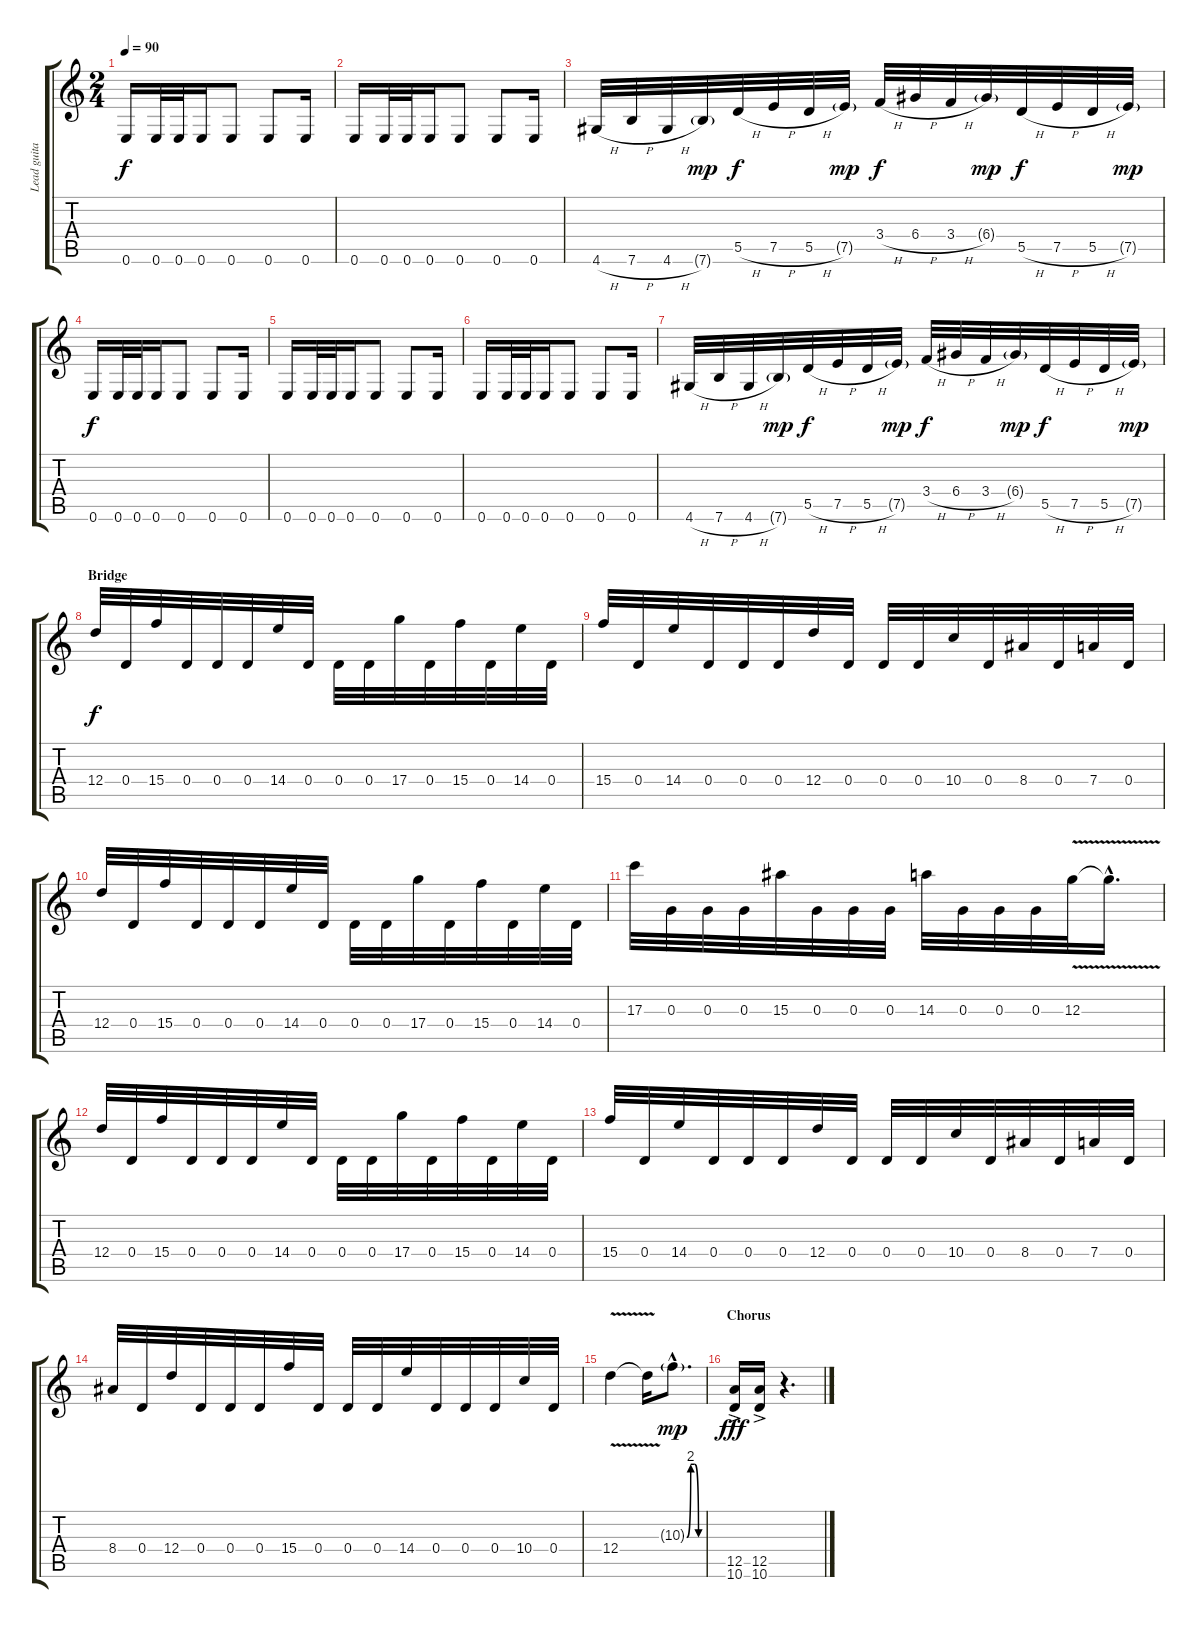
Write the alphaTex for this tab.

\track ("Lead guitar (Luca Turilli)" "Lead guita") {instrument overdrivenguitar}
\staff {score tabs}
\tuning (E4 B3 G3 D3 A2 E2) {hide}
\ts (2 4)
\tempo 90
\clef g2
\ks c
0.6.16{dy f} 0.6.32 0.6.32 0.6.16 0.6.8 0.6.8 0.6.16 |
0.6.16 0.6.32 0.6.32 0.6.16 0.6.8 0.6.8 0.6.16 |
4.6{h}.32 7.6{h}.32 4.6{h}.32 7.6{g}.32{dy mp} 5.5{h}.32{dy f} 7.5{h}.32 5.5{h}.32 7.5{g}.32{dy mp} 3.4{h}.32{dy f} 6.4{h}.32 3.4{h}.32 6.4{g}.32{dy mp} 5.5{h}.32{dy f} 7.5{h}.32 5.5{h}.32 7.5{g}.32{dy mp} |
0.6.16{dy f} 0.6.32 0.6.32 0.6.16 0.6.8 0.6.8 0.6.16 |
0.6.16 0.6.32 0.6.32 0.6.16 0.6.8 0.6.8 0.6.16 |
0.6.16 0.6.32 0.6.32 0.6.16 0.6.8 0.6.8 0.6.16 |
4.6{h}.32 7.6{h}.32 4.6{h}.32 7.6{g}.32{dy mp} 5.5{h}.32{dy f} 7.5{h}.32 5.5{h}.32 7.5{g}.32{dy mp} 3.4{h}.32{dy f} 6.4{h}.32 3.4{h}.32 6.4{g}.32{dy mp} 5.5{h}.32{dy f} 7.5{h}.32 5.5{h}.32 7.5{g}.32{dy mp} |
\section ("" "Bridge")
12.4.32{dy f} 0.4.32 15.4.32 0.4.32 0.4.32 0.4.32 14.4.32 0.4.32 0.4.32 0.4.32 17.4.32 0.4.32 15.4.32 0.4.32 14.4.32 0.4.32 |
15.4.32 0.4.32 14.4.32 0.4.32 0.4.32 0.4.32 12.4.32 0.4.32 0.4.32 0.4.32 10.4.32 0.4.32 8.4.32 0.4.32 7.4.32 0.4.32 |
12.4.32 0.4.32 15.4.32 0.4.32 0.4.32 0.4.32 14.4.32 0.4.32 0.4.32 0.4.32 17.4.32 0.4.32 15.4.32 0.4.32 14.4.32 0.4.32 |
17.3.32 0.3.32 0.3.32 0.3.32 15.3.32 0.3.32 0.3.32 0.3.32 14.3.32 0.3.32 0.3.32 0.3.32 12.3{v}.32 12.3{hac t}.16{d} |
12.4.32 0.4.32 15.4.32 0.4.32 0.4.32 0.4.32 14.4.32 0.4.32 0.4.32 0.4.32 17.4.32 0.4.32 15.4.32 0.4.32 14.4.32 0.4.32 |
15.4.32 0.4.32 14.4.32 0.4.32 0.4.32 0.4.32 12.4.32 0.4.32 0.4.32 0.4.32 10.4.32 0.4.32 8.4.32 0.4.32 7.4.32 0.4.32 |
8.4.32 0.4.32 12.4.32 0.4.32 0.4.32 0.4.32 15.4.32 0.4.32 0.4.32 0.4.32 14.4.32 0.4.32 0.4.32 0.4.32 10.4.32 0.4.32 |
12.4{v}.4 12.4{t}.16 10.3{be (custom 0 0 15 8 30 8 45 0 60 0) g hac}.8{d dy mp} |
\section ("" "Chorus")
(12.5 10.6{ac}).16{dy fff} (12.5 10.6{ac}).16 r.4{d}
